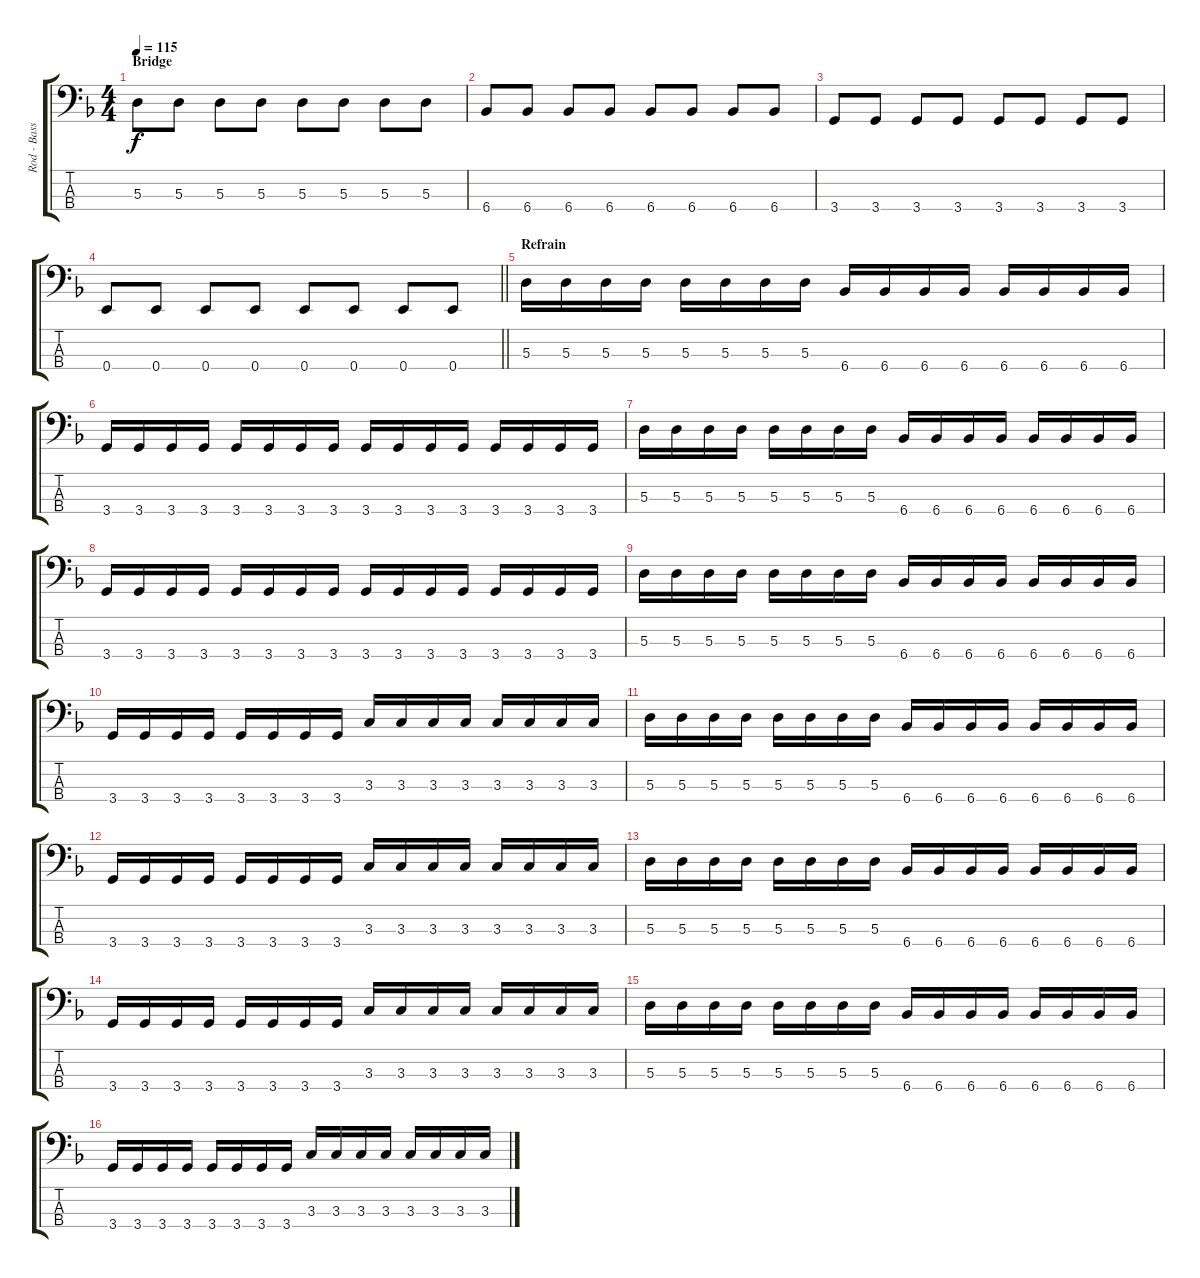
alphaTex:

\track ("Rod - Bass" "Rod - Bass") {instrument electricbasspick}
\staff {score tabs}
\tuning (G2 D2 A1 E1) {hide}
\ts (4 4)
\section ("" "Bridge")
\tempo 115
\clef f4
\ks f
5.3.8{dy f} 5.3.8 5.3.8 5.3.8 5.3.8 5.3.8 5.3.8 5.3.8 |
6.4.8 6.4.8 6.4.8 6.4.8 6.4.8 6.4.8 6.4.8 6.4.8 |
3.4.8 3.4.8 3.4.8 3.4.8 3.4.8 3.4.8 3.4.8 3.4.8 |
\barLineRight lightlight
0.4.8 0.4.8 0.4.8 0.4.8 0.4.8 0.4.8 0.4.8 0.4.8 |
\section ("" "Refrain")
5.3.16 5.3.16 5.3.16 5.3.16 5.3.16 5.3.16 5.3.16 5.3.16 6.4.16 6.4.16 6.4.16 6.4.16 6.4.16 6.4.16 6.4.16 6.4.16 |
3.4.16 3.4.16 3.4.16 3.4.16 3.4.16 3.4.16 3.4.16 3.4.16 3.4.16 3.4.16 3.4.16 3.4.16 3.4.16 3.4.16 3.4.16 3.4.16 |
5.3.16 5.3.16 5.3.16 5.3.16 5.3.16 5.3.16 5.3.16 5.3.16 6.4.16 6.4.16 6.4.16 6.4.16 6.4.16 6.4.16 6.4.16 6.4.16 |
3.4.16 3.4.16 3.4.16 3.4.16 3.4.16 3.4.16 3.4.16 3.4.16 3.4.16 3.4.16 3.4.16 3.4.16 3.4.16 3.4.16 3.4.16 3.4.16 |
5.3.16 5.3.16 5.3.16 5.3.16 5.3.16 5.3.16 5.3.16 5.3.16 6.4.16 6.4.16 6.4.16 6.4.16 6.4.16 6.4.16 6.4.16 6.4.16 |
3.4.16 3.4.16 3.4.16 3.4.16 3.4.16 3.4.16 3.4.16 3.4.16 3.3.16 3.3.16 3.3.16 3.3.16 3.3.16 3.3.16 3.3.16 3.3.16 |
5.3.16 5.3.16 5.3.16 5.3.16 5.3.16 5.3.16 5.3.16 5.3.16 6.4.16 6.4.16 6.4.16 6.4.16 6.4.16 6.4.16 6.4.16 6.4.16 |
3.4.16 3.4.16 3.4.16 3.4.16 3.4.16 3.4.16 3.4.16 3.4.16 3.3.16 3.3.16 3.3.16 3.3.16 3.3.16 3.3.16 3.3.16 3.3.16 |
5.3.16 5.3.16 5.3.16 5.3.16 5.3.16 5.3.16 5.3.16 5.3.16 6.4.16 6.4.16 6.4.16 6.4.16 6.4.16 6.4.16 6.4.16 6.4.16 |
3.4.16 3.4.16 3.4.16 3.4.16 3.4.16 3.4.16 3.4.16 3.4.16 3.3.16 3.3.16 3.3.16 3.3.16 3.3.16 3.3.16 3.3.16 3.3.16 |
5.3.16 5.3.16 5.3.16 5.3.16 5.3.16 5.3.16 5.3.16 5.3.16 6.4.16 6.4.16 6.4.16 6.4.16 6.4.16 6.4.16 6.4.16 6.4.16 |
3.4.16 3.4.16 3.4.16 3.4.16 3.4.16 3.4.16 3.4.16 3.4.16 3.3.16 3.3.16 3.3.16 3.3.16 3.3.16 3.3.16 3.3.16 3.3.16
